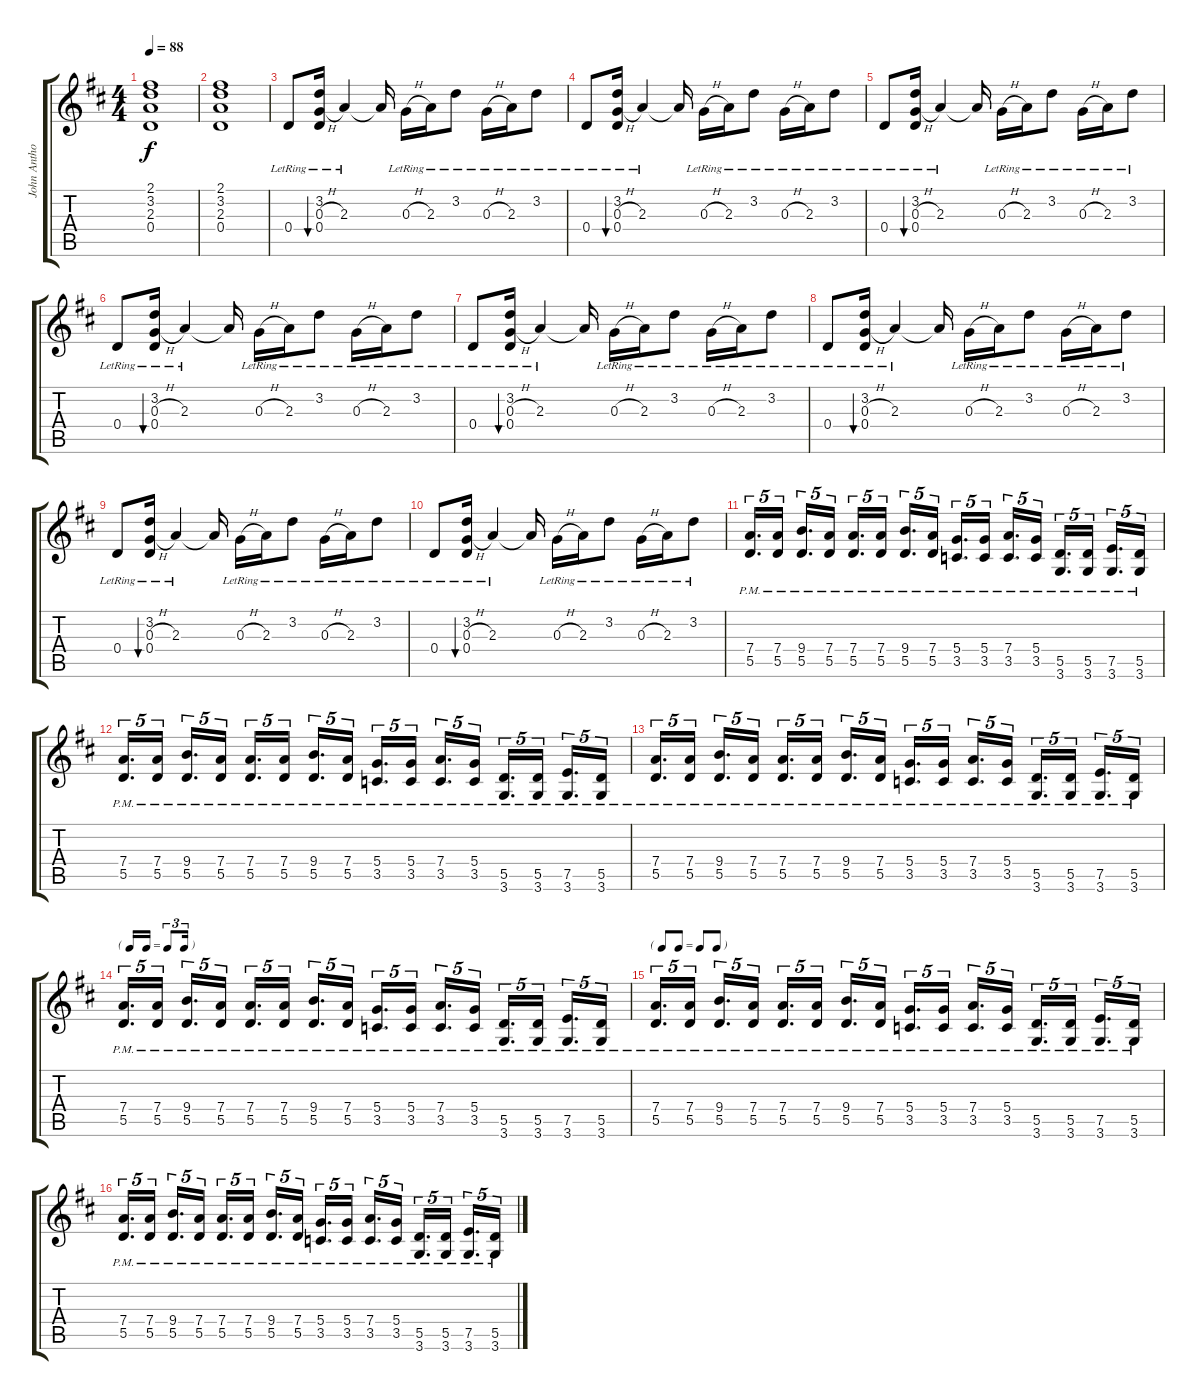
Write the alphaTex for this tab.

\track ("John Anthony Guitar" "John Antho") {instrument overdrivenguitar}
\staff {score tabs}
\tuning (E4 B3 G3 D3 A2 E2) {hide}
\ts (4 4)
\tempo 88
\clef g2
\ks d
(2.1 3.2 2.3 0.4).1{dy f} |
(2.1 3.2 2.3 0.4).1 |
0.4{lr}.8 (3.2{lr} 0.3{h lr} 0.4{lr}).16{bu 60} 2.3{lr}.4 2.3{t}.16 0.3{h lr}.16 2.3{lr}.16 3.2{lr}.8 0.3{h lr}.16 2.3{lr}.16 3.2{lr}.8 |
0.4{lr}.8 (3.2{lr} 0.3{h lr} 0.4{lr}).16{bu 60} 2.3{lr}.4 2.3{t}.16 0.3{h lr}.16 2.3{lr}.16 3.2{lr}.8 0.3{h lr}.16 2.3{lr}.16 3.2{lr}.8 |
0.4{lr}.8 (3.2{lr} 0.3{h lr} 0.4{lr}).16{bu 60} 2.3{lr}.4 2.3{t}.16 0.3{h lr}.16 2.3{lr}.16 3.2{lr}.8 0.3{h lr}.16 2.3{lr}.16 3.2{lr}.8 |
0.4{lr}.8 (3.2{lr} 0.3{h lr} 0.4{lr}).16{bu 60} 2.3{lr}.4 2.3{t}.16 0.3{h lr}.16 2.3{lr}.16 3.2{lr}.8 0.3{h lr}.16 2.3{lr}.16 3.2{lr}.8 |
0.4{lr}.8 (3.2{lr} 0.3{h lr} 0.4{lr}).16{bu 60} 2.3{lr}.4 2.3{t}.16 0.3{h lr}.16 2.3{lr}.16 3.2{lr}.8 0.3{h lr}.16 2.3{lr}.16 3.2{lr}.8 |
0.4{lr}.8 (3.2{lr} 0.3{h lr} 0.4{lr}).16{bu 60} 2.3{lr}.4 2.3{t}.16 0.3{h lr}.16 2.3{lr}.16 3.2{lr}.8 0.3{h lr}.16 2.3{lr}.16 3.2{lr}.8 |
0.4{lr}.8 (3.2{lr} 0.3{h lr} 0.4{lr}).16{bu 60} 2.3{lr}.4 2.3{t}.16 0.3{h lr}.16 2.3{lr}.16 3.2{lr}.8 0.3{h lr}.16 2.3{lr}.16 3.2{lr}.8 |
0.4{lr}.8 (3.2{lr} 0.3{h lr} 0.4{lr}).16{bu 60} 2.3{lr}.4 2.3{t}.16 0.3{h lr}.16 2.3{lr}.16 3.2{lr}.8 0.3{h lr}.16 2.3{lr}.16 3.2{lr}.8 |
(7.4{pm} 5.5{pm}).16{d tu (5 4)} (7.4{pm} 5.5{pm}).16{tu (5 4)} (9.4{pm} 5.5{pm}).16{d tu (5 4)} (7.4{pm} 5.5{pm}).16{tu (5 4)} (7.4{pm} 5.5{pm}).16{d tu (5 4)} (7.4{pm} 5.5{pm}).16{tu (5 4)} (9.4{pm} 5.5{pm}).16{d tu (5 4)} (7.4{pm} 5.5{pm}).16{tu (5 4)} (5.4{pm} 3.5{pm}).16{d tu (5 4)} (5.4{pm} 3.5{pm}).16{tu (5 4)} (7.4{pm} 3.5{pm}).16{d tu (5 4)} (5.4{pm} 3.5{pm}).16{tu (5 4)} (5.5{pm} 3.6{pm}).16{d tu (5 4)} (5.5{pm} 3.6{pm}).16{tu (5 4)} (7.5{pm} 3.6{pm}).16{d tu (5 4)} (5.5{pm} 3.6{pm}).16{tu (5 4)} |
(7.4{pm} 5.5{pm}).16{d tu (5 4)} (7.4{pm} 5.5{pm}).16{tu (5 4)} (9.4{pm} 5.5{pm}).16{d tu (5 4)} (7.4{pm} 5.5{pm}).16{tu (5 4)} (7.4{pm} 5.5{pm}).16{d tu (5 4)} (7.4{pm} 5.5{pm}).16{tu (5 4)} (9.4{pm} 5.5{pm}).16{d tu (5 4)} (7.4{pm} 5.5{pm}).16{tu (5 4)} (5.4{pm} 3.5{pm}).16{d tu (5 4)} (5.4{pm} 3.5{pm}).16{tu (5 4)} (7.4{pm} 3.5{pm}).16{d tu (5 4)} (5.4{pm} 3.5{pm}).16{tu (5 4)} (5.5{pm} 3.6{pm}).16{d tu (5 4)} (5.5{pm} 3.6{pm}).16{tu (5 4)} (7.5{pm} 3.6{pm}).16{d tu (5 4)} (5.5{pm} 3.6{pm}).16{tu (5 4)} |
(7.4{pm} 5.5{pm}).16{d tu (5 4)} (7.4{pm} 5.5{pm}).16{tu (5 4)} (9.4{pm} 5.5{pm}).16{d tu (5 4)} (7.4{pm} 5.5{pm}).16{tu (5 4)} (7.4{pm} 5.5{pm}).16{d tu (5 4)} (7.4{pm} 5.5{pm}).16{tu (5 4)} (9.4{pm} 5.5{pm}).16{d tu (5 4)} (7.4{pm} 5.5{pm}).16{tu (5 4)} (5.4{pm} 3.5{pm}).16{d tu (5 4)} (5.4{pm} 3.5{pm}).16{tu (5 4)} (7.4{pm} 3.5{pm}).16{d tu (5 4)} (5.4{pm} 3.5{pm}).16{tu (5 4)} (5.5{pm} 3.6{pm}).16{d tu (5 4)} (5.5{pm} 3.6{pm}).16{tu (5 4)} (7.5{pm} 3.6{pm}).16{d tu (5 4)} (5.5{pm} 3.6{pm}).16{tu (5 4)} |
\tf triplet16th
(7.4{pm} 5.5{pm}).16{d tu (5 4)} (7.4{pm} 5.5{pm}).16{tu (5 4)} (9.4{pm} 5.5{pm}).16{d tu (5 4)} (7.4{pm} 5.5{pm}).16{tu (5 4)} (7.4{pm} 5.5{pm}).16{d tu (5 4)} (7.4{pm} 5.5{pm}).16{tu (5 4)} (9.4{pm} 5.5{pm}).16{d tu (5 4)} (7.4{pm} 5.5{pm}).16{tu (5 4)} (5.4{pm} 3.5{pm}).16{d tu (5 4)} (5.4{pm} 3.5{pm}).16{tu (5 4)} (7.4{pm} 3.5{pm}).16{d tu (5 4)} (5.4{pm} 3.5{pm}).16{tu (5 4)} (5.5{pm} 3.6{pm}).16{d tu (5 4)} (5.5{pm} 3.6{pm}).16{tu (5 4)} (7.5{pm} 3.6{pm}).16{d tu (5 4)} (5.5{pm} 3.6{pm}).16{tu (5 4)} |
\tf none
(7.4{pm} 5.5{pm}).16{d tu (5 4)} (7.4{pm} 5.5{pm}).16{tu (5 4)} (9.4{pm} 5.5{pm}).16{d tu (5 4)} (7.4{pm} 5.5{pm}).16{tu (5 4)} (7.4{pm} 5.5{pm}).16{d tu (5 4)} (7.4{pm} 5.5{pm}).16{tu (5 4)} (9.4{pm} 5.5{pm}).16{d tu (5 4)} (7.4{pm} 5.5{pm}).16{tu (5 4)} (5.4{pm} 3.5{pm}).16{d tu (5 4)} (5.4{pm} 3.5{pm}).16{tu (5 4)} (7.4{pm} 3.5{pm}).16{d tu (5 4)} (5.4{pm} 3.5{pm}).16{tu (5 4)} (5.5{pm} 3.6{pm}).16{d tu (5 4)} (5.5{pm} 3.6{pm}).16{tu (5 4)} (7.5{pm} 3.6{pm}).16{d tu (5 4)} (5.5{pm} 3.6{pm}).16{tu (5 4)} |
(7.4{pm} 5.5{pm}).16{d tu (5 4)} (7.4{pm} 5.5{pm}).16{tu (5 4)} (9.4{pm} 5.5{pm}).16{d tu (5 4)} (7.4{pm} 5.5{pm}).16{tu (5 4)} (7.4{pm} 5.5{pm}).16{d tu (5 4)} (7.4{pm} 5.5{pm}).16{tu (5 4)} (9.4{pm} 5.5{pm}).16{d tu (5 4)} (7.4{pm} 5.5{pm}).16{tu (5 4)} (5.4{pm} 3.5{pm}).16{d tu (5 4)} (5.4{pm} 3.5{pm}).16{tu (5 4)} (7.4{pm} 3.5{pm}).16{d tu (5 4)} (5.4{pm} 3.5{pm}).16{tu (5 4)} (5.5{pm} 3.6{pm}).16{d tu (5 4)} (5.5{pm} 3.6{pm}).16{tu (5 4)} (7.5{pm} 3.6{pm}).16{d tu (5 4)} (5.5{pm} 3.6{pm}).16{tu (5 4)}
